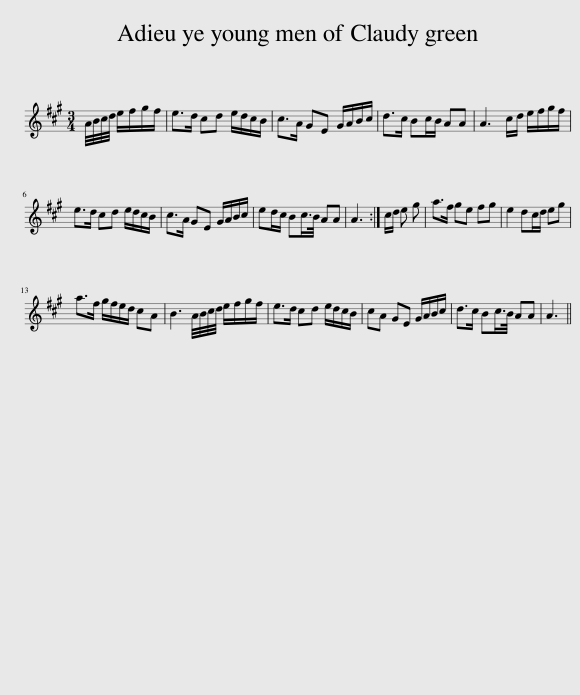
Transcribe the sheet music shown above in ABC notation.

X:1
L:1/8
M:3/4
I:linebreak $
K:A
V:1 treble
V:1
 A/4B/4c/4d/4 e/f/g/f/ | e>d cd e/d/c/B/ | c>A GE G/A/B/c/ | d>c Bc/B/ AA | A3 c/d/ e/f/g/f/ |$ %5
 e>d cd e/d/c/B/ | c>A GE G/A/B/c/ | ed/c/ Bc/>B/ AA | A3 :| c/d/ e g | %10
 a>f ge fg | e2 dc/d/ eg |$ a>f g/f/e/d/ cA | B3 A/4B/4c/4d/4 e/f/g/f/ | e>d cd e/d/c/B/ | %15
 cA GE G/A/B/c/ | d>c Bc/>B/ AA | A3 || %18
